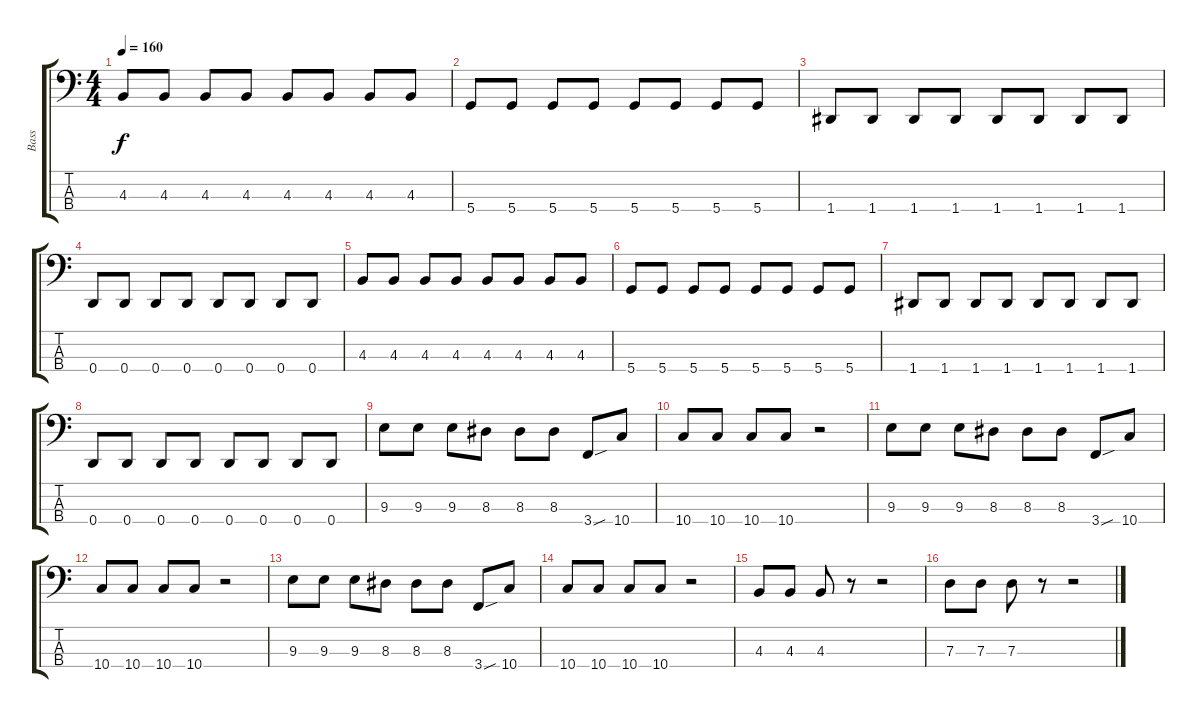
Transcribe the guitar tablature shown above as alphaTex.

\track ("Bass" "Bass") {instrument electricbassfinger}
\staff {score tabs}
\tuning (F2 C2 G1 D1) {hide}
\ts (4 4)
\tempo 160
\clef f4
\ks c
4.3.8{dy f} 4.3.8 4.3.8 4.3.8 4.3.8 4.3.8 4.3.8 4.3.8 |
5.4.8 5.4.8 5.4.8 5.4.8 5.4.8 5.4.8 5.4.8 5.4.8 |
1.4.8 1.4.8 1.4.8 1.4.8 1.4.8 1.4.8 1.4.8 1.4.8 |
0.4.8 0.4.8 0.4.8 0.4.8 0.4.8 0.4.8 0.4.8 0.4.8 |
4.3.8 4.3.8 4.3.8 4.3.8 4.3.8 4.3.8 4.3.8 4.3.8 |
5.4.8 5.4.8 5.4.8 5.4.8 5.4.8 5.4.8 5.4.8 5.4.8 |
1.4.8 1.4.8 1.4.8 1.4.8 1.4.8 1.4.8 1.4.8 1.4.8 |
0.4.8 0.4.8 0.4.8 0.4.8 0.4.8 0.4.8 0.4.8 0.4.8 |
9.3.8 9.3.8 9.3.8 8.3.8 8.3.8 8.3.8 3.4{sou}.8 10.4.8 |
10.4.8 10.4.8 10.4.8 10.4.8 r.2 |
9.3.8 9.3.8 9.3.8 8.3.8 8.3.8 8.3.8 3.4{sou}.8 10.4.8 |
10.4.8 10.4.8 10.4.8 10.4.8 r.2 |
9.3.8 9.3.8 9.3.8 8.3.8 8.3.8 8.3.8 3.4{sou}.8 10.4.8 |
10.4.8 10.4.8 10.4.8 10.4.8 r.2 |
4.3.8 4.3.8 4.3.8 r.8 r.2 |
7.3.8 7.3.8 7.3.8 r.8 r.2
